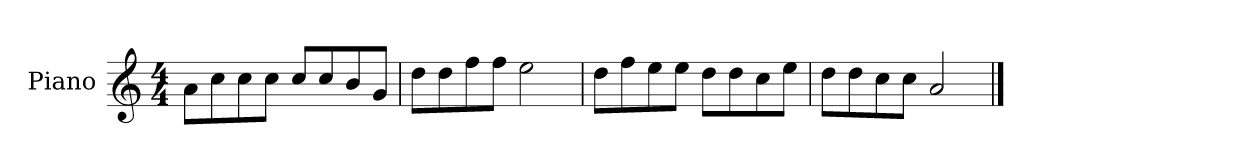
**kern
*part1
*staff1
*I"Piano
*I'P-no
*clefG2
*k[]
*M4/4
*MM90
=1
8a\L
8cc\
8cc\
8cc\J
8cc/L
8cc/
8b/
8g/J
=2
8dd\L
8dd\
8ff\
8ff\J
2ee\
=3
8dd\L
8ff\
8ee\
8ee\J
8dd\L
8dd\
8cc\
8ee\J
=4
8dd\L
8dd\
8cc\
8cc\J
2a/
==
*-
